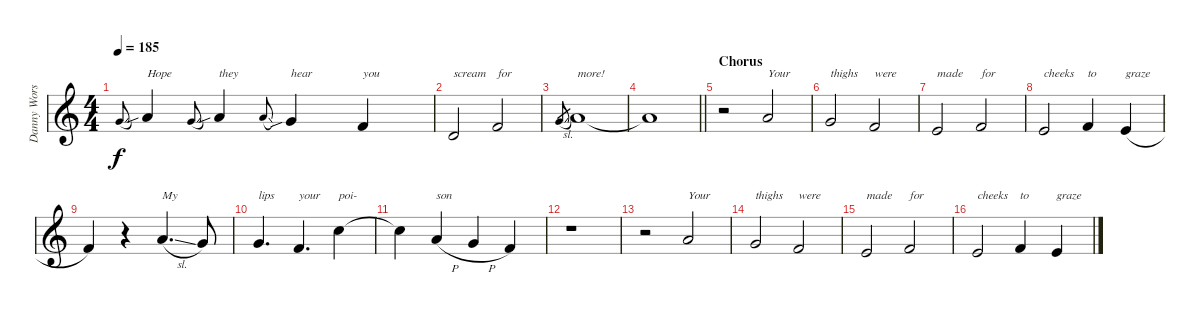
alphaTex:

\track ("Danny Worsnop" "Danny Wors") {instrument lead2sawtooth}
\staff {score}
\tuning (E4 B3 G3 D3 A2 D2) {hide}
\ts (4 4)
\tempo 185
\clef g2
\ks c
3.1{sl}.8{gr onbeat dy f} 5.1{sib}.4{txt "Hope"} 3.1{sl}.8{gr onbeat} 5.1{sib}.4{txt "they"} 5.1{sl}.8{gr onbeat} 3.1{sib}.4{txt "hear"} 1.1.4{txt "you"} |
3.2.2{txt "scream"} 6.2.2{txt "for"} |
3.1{sl}.8{gr} 5.1.1{txt "more!"} |
\barLineRight lightlight
5.1{t}.1 |
\section ("" "Chorus")
r.2 5.1.2{txt "Your"} |
3.1.2{txt "thighs"} 1.1.2{txt "were"} |
0.1.2{txt "made"} 1.1.2{txt "for"} |
0.1.2{txt "cheeks"} 1.1.4{txt "to"} 0.1{h}.4{txt "graze"} |
1.1.4 r.4 5.1{sl}.4{d txt "My"} 3.1.8 |
3.1.4{d txt "lips"} 1.1.4{d txt "your"} 8.1.4{txt "poi-"} |
8.1{t}.4 5.1{h}.4{txt "son"} 3.1{h}.4 1.1.4 |
r.1 |
r.2 5.1.2{txt "Your"} |
3.1.2{txt "thighs"} 1.1.2{txt "were"} |
0.1.2{txt "made"} 1.1.2{txt "for"} |
0.1.2{txt "cheeks"} 1.1.4{txt "to"} 0.1{h}.4{txt "graze"}
